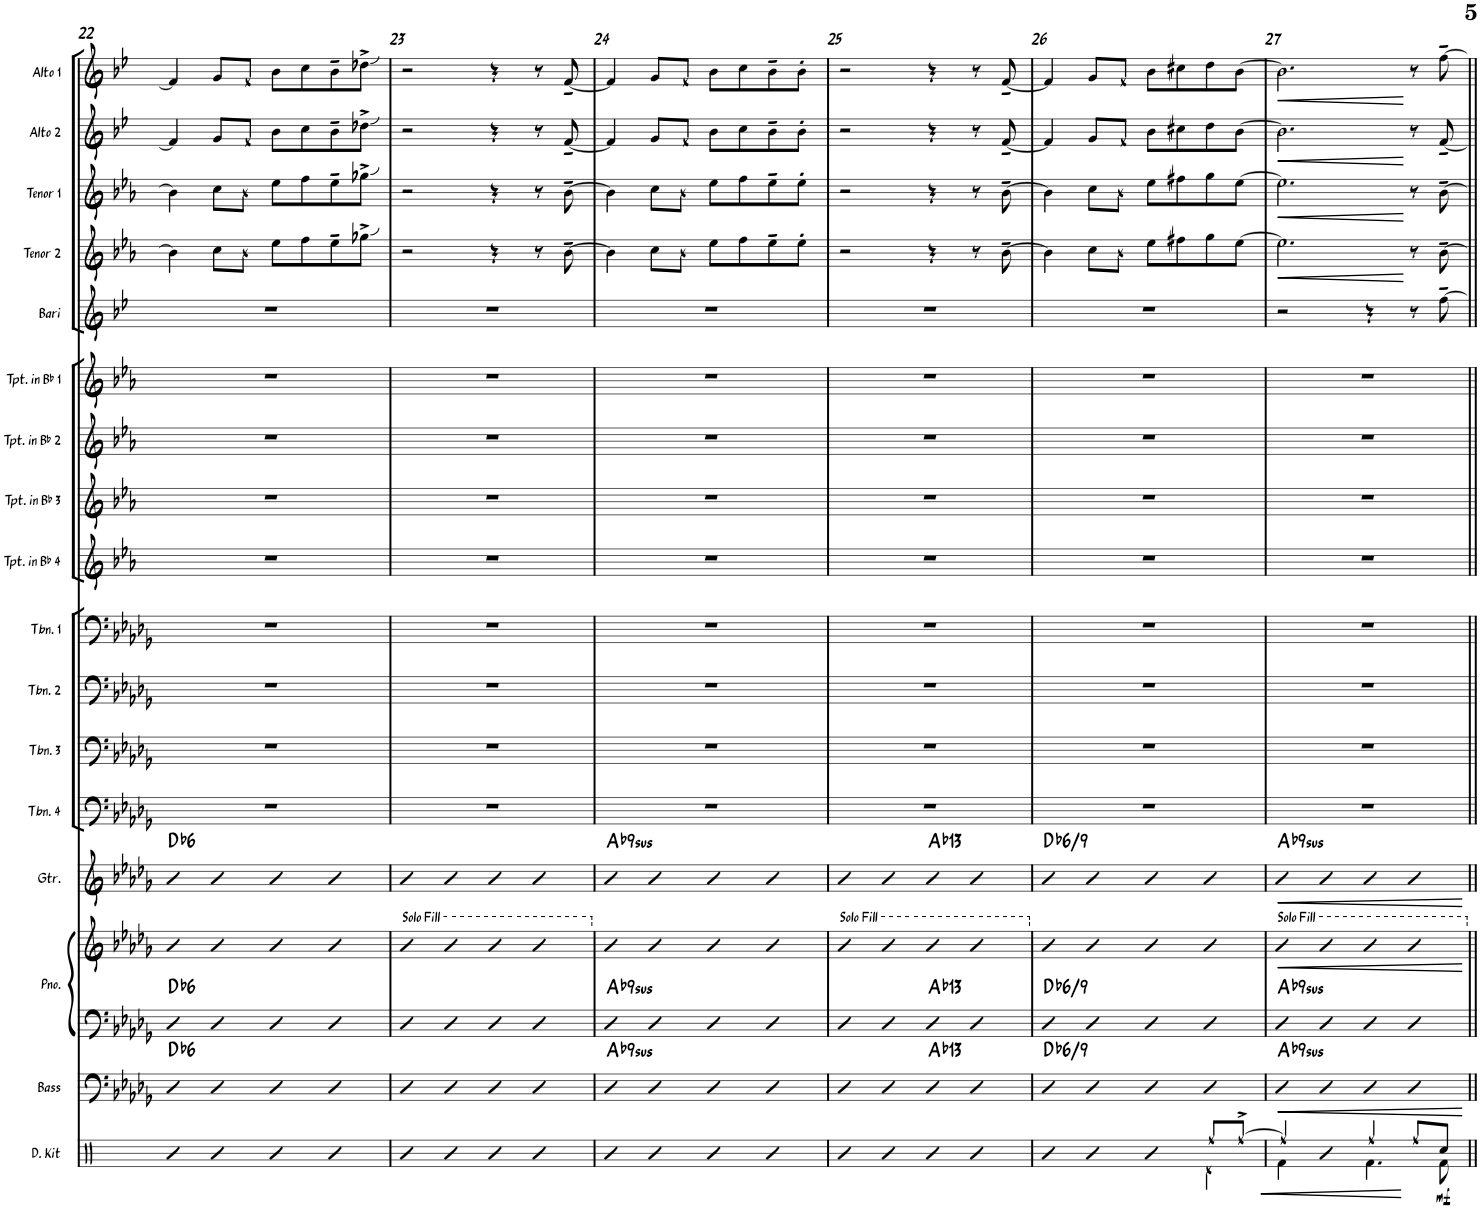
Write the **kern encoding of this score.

**kern	**dynam	**kern	**dynam	**harte	**kern	**kern	**dynam	**harte	**kern	**dynam	**harte	**kern	**kern	**kern	**kern	**kern	**kern	**kern	**kern	**kern	**kern	**dynam	**kern	**dynam	**kern	**dynam	**kern	**dynam
*part17	*part17	*part16	*part16	*part16	*part15	*part15	*part15	*part15	*part14	*part14	*part14	*part13	*part12	*part11	*part10	*part9	*part8	*part7	*part6	*part5	*part4	*part4	*part3	*part3	*part2	*part2	*part1	*part1
*staff18	*staff18	*staff17	*staff17	*	*staff16	*staff15	*staff15/16	*	*staff14	*staff14	*	*staff13	*staff12	*staff11	*staff10	*staff9	*staff8	*staff7	*staff6	*staff5	*staff4	*staff4	*staff3	*staff3	*staff2	*staff2	*staff1	*staff1
*I"Drum Kit	*	*I"Acoustic Bass	*	*	*I"Piano	*	*	*	*I"Guitar	*	*	*I"Trombone 4	*I"Trombone 3	*I"Trombone 2	*I"Trombone 1	*I"Trumpet in Bb 4	*I"Trumpet in Bb 3	*I"Trumpet in Bb 2	*I"Trumpet in Bb 1	*I"Bari Sax	*I"Tenor Sax 2	*	*I"Tenor Sax 1	*	*I"Alto Sax 2	*	*I"Alto Sax 1	*
*I'D. Kit	*	*I'Bass	*	*	*I'Pno.	*	*	*	*I'Gtr.	*	*	*I'Tbn. 4	*I'Tbn. 3	*I'Tbn. 2	*I'Tbn. 1	*I'Tpt. in Bb 4	*I'Tpt. in Bb 3	*I'Tpt. in Bb 2	*I'Tpt. in Bb 1	*I'Bari	*I'Tenor 2	*	*I'Tenor 1	*	*I'Alto 2	*	*I'Alto 1	*
!!LO:PB:g=z
*clefX	*	*clefF4	*	*	*clefF4	*clefG2	*	*	*clefG2	*	*	*clefF4	*clefF4	*clefF4	*clefF4	*clefG2	*clefG2	*clefG2	*clefG2	*clefG2	*clefG2	*	*clefG2	*	*clefG2	*	*clefG2	*
*	*	*Trd7c12	*	*	*	*	*	*	*	*	*	*	*	*	*	*Trd1c2	*Trd1c2	*Trd1c2	*Trd1c2	*Trd12c21	*Trd8c14	*	*Trd8c14	*	*Trd5c9	*	*Trd5c9	*
*k[]	*	*k[b-e-a-d-g-]	*	*	*k[b-e-a-d-g-]	*k[b-e-a-d-g-]	*	*	*k[b-e-a-d-g-]	*	*	*k[b-e-a-d-g-]	*k[b-e-a-d-g-]	*k[b-e-a-d-g-]	*k[b-e-a-d-g-]	*k[b-e-a-]	*k[b-e-a-]	*k[b-e-a-]	*k[b-e-a-]	*k[b-e-]	*k[b-e-a-]	*	*k[b-e-a-]	*	*k[b-e-]	*	*k[b-e-]	*
*M4/4	*	*M4/4	*	*	*M4/4	*M4/4	*	*	*M4/4	*	*	*M4/4	*M4/4	*M4/4	*M4/4	*M4/4	*M4/4	*M4/4	*M4/4	*M4/4	*M4/4	*	*M4/4	*	*M4/4	*	*M4/4	*
=22	=22	=22	=22	=22	=22	=22	=22	=22	=22	=22	=22	=22	=22	=22	=22	=22	=22	=22	=22	=22	=22	=22	=22	=22	=22	=22	=22	=22
!	!	!	!	!LO:H:kt=6	!	!	!	!LO:H:kt=6	!	!	!LO:H:kt=6	!	!	!	!	!	!	!	!	!	!	!	!	!	!	!	!	!
4R	.	4D-	.	Db:maj6	4D-	4b-	.	Db:maj6	4b-	.	Db:maj6	1r	1r	1r	1r	1r	1r	1r	1r	1r	4b-\]	.	4b-\]	.	4f/]	.	4f/]	.
4R	.	4D-	.	.	4D-	4b-	.	.	4b-	.	.	.	.	.	.	.	.	.	.	.	8cc\L	.	8cc\L	.	8g/L	.	8g/L	.
.	.	.	.	.	.	.	.	.	.	.	.	.	.	.	.	.	.	.	.	.	8b-\J	.	8b-\J	.	8f/J	.	8f/J	.
4R	.	4D-	.	.	4D-	4b-	.	.	4b-	.	.	.	.	.	.	.	.	.	.	.	8ee-\L	.	8ee-\L	.	8b-\L	.	8b-\L	.
.	.	.	.	.	.	.	.	.	.	.	.	.	.	.	.	.	.	.	.	.	8ff\	.	8ff\	.	8cc\	.	8cc\	.
4R	.	4D-	.	.	4D-	4b-	.	.	4b-	.	.	.	.	.	.	.	.	.	.	.	8ee-~\	.	8ee-~\	.	8b-~\	.	8b-~\	.
.	.	.	.	.	.	.	.	.	.	.	.	.	.	.	.	.	.	.	.	.	8gg-X^\J	.	8gg-X^\J	.	8dd-X^\J	.	8dd-X^\J	.
=23	=23	=23	=23	=23	=23	=23	=23	=23	=23	=23	=23	=23	=23	=23	=23	=23	=23	=23	=23	=23	=23	=23	=23	=23	=23	=23	=23	=23
!	!	!	!	!	!	!LO:TX:a:t=Solo Fill	!	!	!	!	!	!	!	!	!	!	!	!	!	!	!	!	!	!	!	!	!	!
4R	.	4D-	.	.	4D-	4b-	.	.	4b-	.	.	1r	1r	1r	1r	1r	1r	1r	1r	1r	2r	.	2r	.	2r	.	2r	.
4R	.	4D-	.	.	4D-	4b-	.	.	4b-	.	.	.	.	.	.	.	.	.	.	.	.	.	.	.	.	.	.	.
4R	.	4D-	.	.	4D-	4b-	.	.	4b-	.	.	.	.	.	.	.	.	.	.	.	4r	.	4r	.	4r	.	4r	.
4R	.	4D-	.	.	4D-	4b-	.	.	4b-	.	.	.	.	.	.	.	.	.	.	.	8r	.	8r	.	8r	.	8r	.
.	.	.	.	.	.	.	.	.	.	.	.	.	.	.	.	.	.	.	.	.	[8b-~\	.	[8b-~\	.	[8f~/	.	[8f~/	.
=24	=24	=24	=24	=24	=24	=24	=24	=24	=24	=24	=24	=24	=24	=24	=24	=24	=24	=24	=24	=24	=24	=24	=24	=24	=24	=24	=24	=24
!	!	!	!	!LO:H:kt=9sus	!	!	!	!LO:H:kt=9sus	!	!	!LO:H:kt=9sus	!	!	!	!	!	!	!	!	!	!	!	!	!	!	!	!	!
4R	.	4D-	.	Ab:sus4(7,9)	4D-	4b-	.	Ab:sus4(7,9)	4b-	.	Ab:sus4(7,9)	1r	1r	1r	1r	1r	1r	1r	1r	1r	4b-\]	.	4b-\]	.	4f/]	.	4f/]	.
4R	.	4D-	.	.	4D-	4b-	.	.	4b-	.	.	.	.	.	.	.	.	.	.	.	8cc\L	.	8cc\L	.	8g/L	.	8g/L	.
.	.	.	.	.	.	.	.	.	.	.	.	.	.	.	.	.	.	.	.	.	8b-\J	.	8b-\J	.	8f/J	.	8f/J	.
4R	.	4D-	.	.	4D-	4b-	.	.	4b-	.	.	.	.	.	.	.	.	.	.	.	8ee-\L	.	8ee-\L	.	8b-\L	.	8b-\L	.
.	.	.	.	.	.	.	.	.	.	.	.	.	.	.	.	.	.	.	.	.	8ff\	.	8ff\	.	8cc\	.	8cc\	.
4R	.	4D-	.	.	4D-	4b-	.	.	4b-	.	.	.	.	.	.	.	.	.	.	.	8ee-~\	.	8ee-~\	.	8b-~\	.	8b-~\	.
.	.	.	.	.	.	.	.	.	.	.	.	.	.	.	.	.	.	.	.	.	8ee-'\J	.	8ee-'\J	.	8b-'\J	.	8b-'\J	.
=25	=25	=25	=25	=25	=25	=25	=25	=25	=25	=25	=25	=25	=25	=25	=25	=25	=25	=25	=25	=25	=25	=25	=25	=25	=25	=25	=25	=25
!	!	!	!	!	!	!LO:TX:a:t=Solo Fill	!	!	!	!	!	!	!	!	!	!	!	!	!	!	!	!	!	!	!	!	!	!
4R	.	4D-	.	.	4D-	4b-	.	.	4b-	.	.	1r	1r	1r	1r	1r	1r	1r	1r	1r	2r	.	2r	.	2r	.	2r	.
4R	.	4D-	.	.	4D-	4b-	.	.	4b-	.	.	.	.	.	.	.	.	.	.	.	.	.	.	.	.	.	.	.
!	!	!	!	!LO:H:kt=13	!	!	!	!LO:H:kt=13	!	!	!LO:H:kt=13	!	!	!	!	!	!	!	!	!	!	!	!	!	!	!	!	!
4R	.	4D-	.	Ab:9(11,13)	4D-	4b-	.	Ab:9(11,13)	4b-	.	Ab:9(11,13)	.	.	.	.	.	.	.	.	.	4r	.	4r	.	4r	.	4r	.
4R	.	4D-	.	.	4D-	4b-	.	.	4b-	.	.	.	.	.	.	.	.	.	.	.	8r	.	8r	.	8r	.	8r	.
.	.	.	.	.	.	.	.	.	.	.	.	.	.	.	.	.	.	.	.	.	[8b-~\	.	[8b-~\	.	[8f~/	.	[8f~/	.
=26	=26	=26	=26	=26	=26	=26	=26	=26	=26	=26	=26	=26	=26	=26	=26	=26	=26	=26	=26	=26	=26	=26	=26	=26	=26	=26	=26	=26
*^	*	*	*	*	*	*	*	*	*	*	*	*	*	*	*	*	*	*	*	*	*	*	*	*	*	*	*	*
!	!	!	!	!	!LO:H:kt=/6	!	!	!	!LO:H:kt=/6	!	!	!LO:H:kt=/6	!	!	!	!	!	!	!	!	!	!	!	!	!	!	!	!	!
4R	2.ryy	.	4D-	.	Db:maj6(9)	4D-	4b-	.	Db:maj6(9)	4b-	.	Db:maj6(9)	1r	1r	1r	1r	1r	1r	1r	1r	1r	4b-\]	.	4b-\]	.	4f/]	.	4f/]	.
4R	.	.	4D-	.	.	4D-	4b-	.	.	4b-	.	.	.	.	.	.	.	.	.	.	.	8cc\L	.	8cc\L	.	8g/L	.	8g/L	.
.	.	.	.	.	.	.	.	.	.	.	.	.	.	.	.	.	.	.	.	.	.	8b-\J	.	8b-\J	.	8f/J	.	8f/J	.
4R	.	.	4D-	.	.	4D-	4b-	.	.	4b-	.	.	.	.	.	.	.	.	.	.	.	8ee-\L	.	8ee-\L	.	8b-\L	.	8b-\L	.
.	.	.	.	.	.	.	.	.	.	.	.	.	.	.	.	.	.	.	.	.	.	8ff#X\	.	8ff#X\	.	8cc#X\	.	8cc#X\	.
8Rff/L	4Rd\	.	4D-	.	.	4D-	4b-	.	.	4b-	.	.	.	.	.	.	.	.	.	.	.	8gg\	.	8gg\	.	8dd\	.	8dd\	.
[8Rff^/J	.	.	.	.	.	.	.	.	.	.	.	.	.	.	.	.	.	.	.	.	.	[8ee-\J	.	[8ee-\J	.	[8b-\J	.	[8b-\J	.
=27	=27	=27	=27	=27	=27	=27	=27	=27	=27	=27	=27	=27	=27	=27	=27	=27	=27	=27	=27	=27	=27	=27	=27	=27	=27	=27	=27	=27	=27
!	!	!	!	!	!	!	!LO:TX:a:t=Solo Fill	!	!	!	!	!	!	!	!	!	!	!	!	!	!	!	!	!	!	!	!	!	!
!	!	!LO:HP:b	!	!LO:HP:b	!LO:H:kt=9sus	!	!	!	!LO:H:kt=9sus	!	!LO:HP:b	!LO:H:kt=9sus	!	!	!	!	!	!	!	!	!	!	!LO:HP:b	!	!LO:HP:b	!	!LO:HP:b	!	!LO:HP:b
4Rff/]	4Rf\	<	4D-	<	Ab:sus4(7,9)	4D-	4b-	.	Ab:sus4(7,9)	4b-	<	Ab:sus4(7,9)	1r	1r	1r	1r	1r	1r	1r	1r	2r	2.ee-\]	<	2.ee-\]	<	2.b-\]	<	2.b-\]	<
!	!	!	!	!	!	!	!	!LO:HP:b	!	!	!	!	!	!	!	!	!	!	!	!	!	!	!	!	!	!	!	!	!
4R	4ryy	.	4D-	.	.	4D-	4b-	<	.	4b-	.	.	.	.	.	.	.	.	.	.	.	.	.	.	.	.	.	.	.
4Rff/	4.Rf\	.	4D-	.	.	4D-	4b-	.	.	4b-	.	.	.	.	.	.	.	.	.	.	4r	.	.	.	.	.	.	.	.
8Rff/L	.	[	4D-	.	.	4D-	4b-	.	.	4b-	.	.	.	.	.	.	.	.	.	.	8r	8r	[	8r	[	8r	[	8r	[
!	!	!LO:DY:b	!	!	!	!	!	!	!	!	!	!	!	!	!	!	!	!	!	!	!	!	!	!	!	!	!	!	!
8Rcc/J	8Rf\	mf	.	.	.	.	.	.	.	.	.	.	.	.	.	.	.	.	.	.	[8ff~\	[8b-~\	.	[8b-~\	.	[8f~/	.	[8ff~\	.
*v	*v	*	*	*	*	*	*	*	*	*	*	*	*	*	*	*	*	*	*	*	*	*	*	*	*	*	*	*	*
.	.	.	[	.	.	.	[	.	.	[	.	.	.	.	.	.	.	.	.	.	.	.	.	.	.	.	.	.
=||	=||	=||	=||	=||	=||	=||	=||	=||	=||	=||	=||	=||	=||	=||	=||	=||	=||	=||	=||	=||	=||	=||	=||	=||	=||	=||	=||	=||
*-	*-	*-	*-	*-	*-	*-	*-	*-	*-	*-	*-	*-	*-	*-	*-	*-	*-	*-	*-	*-	*-	*-	*-	*-	*-	*-	*-	*-
